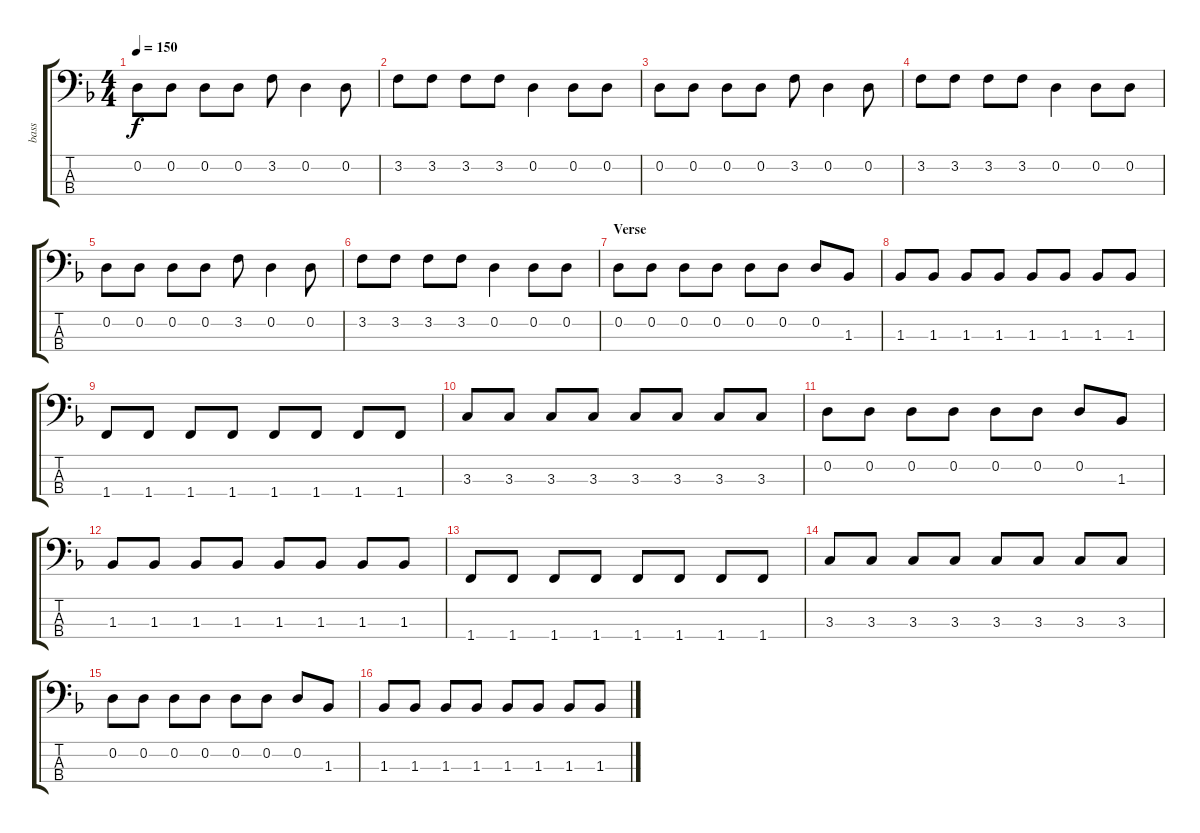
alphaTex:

\track ("bass" "bass") {instrument slapbass2}
\staff {score tabs}
\tuning (G2 D2 A1 E1) {hide}
\ts (4 4)
\tempo 150
\clef f4
\ks dminor
0.2.8{dy f} 0.2.8 0.2.8 0.2.8 3.2.8 0.2.4 0.2.8 |
3.2.8 3.2.8 3.2.8 3.2.8 0.2.4 0.2.8 0.2.8 |
0.2.8 0.2.8 0.2.8 0.2.8 3.2.8 0.2.4 0.2.8 |
3.2.8 3.2.8 3.2.8 3.2.8 0.2.4 0.2.8 0.2.8 |
0.2.8 0.2.8 0.2.8 0.2.8 3.2.8 0.2.4 0.2.8 |
3.2.8 3.2.8 3.2.8 3.2.8 0.2.4 0.2.8 0.2.8 |
\section ("" "Verse")
0.2.8 0.2.8 0.2.8 0.2.8 0.2.8 0.2.8 0.2.8 1.3.8 |
1.3.8 1.3.8 1.3.8 1.3.8 1.3.8 1.3.8 1.3.8 1.3.8 |
1.4.8 1.4.8 1.4.8 1.4.8 1.4.8 1.4.8 1.4.8 1.4.8 |
3.3.8 3.3.8 3.3.8 3.3.8 3.3.8 3.3.8 3.3.8 3.3.8 |
0.2.8 0.2.8 0.2.8 0.2.8 0.2.8 0.2.8 0.2.8 1.3.8 |
1.3.8 1.3.8 1.3.8 1.3.8 1.3.8 1.3.8 1.3.8 1.3.8 |
1.4.8 1.4.8 1.4.8 1.4.8 1.4.8 1.4.8 1.4.8 1.4.8 |
3.3.8 3.3.8 3.3.8 3.3.8 3.3.8 3.3.8 3.3.8 3.3.8 |
0.2.8 0.2.8 0.2.8 0.2.8 0.2.8 0.2.8 0.2.8 1.3.8 |
1.3.8 1.3.8 1.3.8 1.3.8 1.3.8 1.3.8 1.3.8 1.3.8
